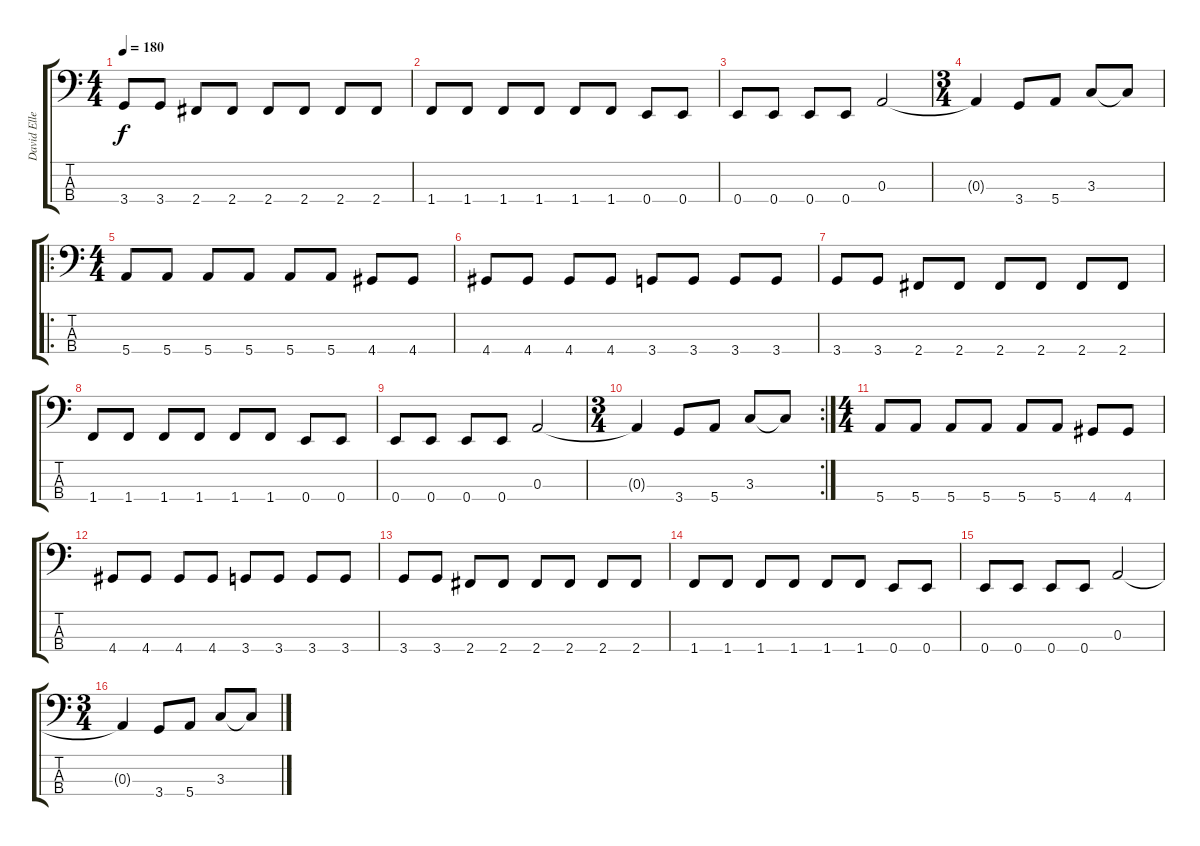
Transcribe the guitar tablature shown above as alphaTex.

\track ("David Ellefson" "David Elle") {instrument electricbasspick}
\staff {score tabs}
\tuning (G2 D2 A1 E1) {hide}
\ts (4 4)
\tempo 180
\clef f4
\ks c
3.4.8{dy f} 3.4.8 2.4.8 2.4.8 2.4.8 2.4.8 2.4.8 2.4.8 |
1.4.8 1.4.8 1.4.8 1.4.8 1.4.8 1.4.8 0.4.8 0.4.8 |
0.4.8 0.4.8 0.4.8 0.4.8 0.3.2 |
\ts (3 4)
0.3{t}.4 3.4.8 5.4.8 3.3.8 3.3{t}.8 |
\ro
\ts (4 4)
5.4.8 5.4.8 5.4.8 5.4.8 5.4.8 5.4.8 4.4.8 4.4.8 |
4.4.8 4.4.8 4.4.8 4.4.8 3.4.8 3.4.8 3.4.8 3.4.8 |
3.4.8 3.4.8 2.4.8 2.4.8 2.4.8 2.4.8 2.4.8 2.4.8 |
1.4.8 1.4.8 1.4.8 1.4.8 1.4.8 1.4.8 0.4.8 0.4.8 |
0.4.8 0.4.8 0.4.8 0.4.8 0.3.2 |
\rc 2
\ts (3 4)
0.3{t}.4 3.4.8 5.4.8 3.3.8 3.3{t}.8 |
\ts (4 4)
5.4.8 5.4.8 5.4.8 5.4.8 5.4.8 5.4.8 4.4.8 4.4.8 |
4.4.8 4.4.8 4.4.8 4.4.8 3.4.8 3.4.8 3.4.8 3.4.8 |
3.4.8 3.4.8 2.4.8 2.4.8 2.4.8 2.4.8 2.4.8 2.4.8 |
1.4.8 1.4.8 1.4.8 1.4.8 1.4.8 1.4.8 0.4.8 0.4.8 |
0.4.8 0.4.8 0.4.8 0.4.8 0.3.2 |
\ts (3 4)
0.3{t}.4 3.4.8 5.4.8 3.3.8 3.3{t}.8
